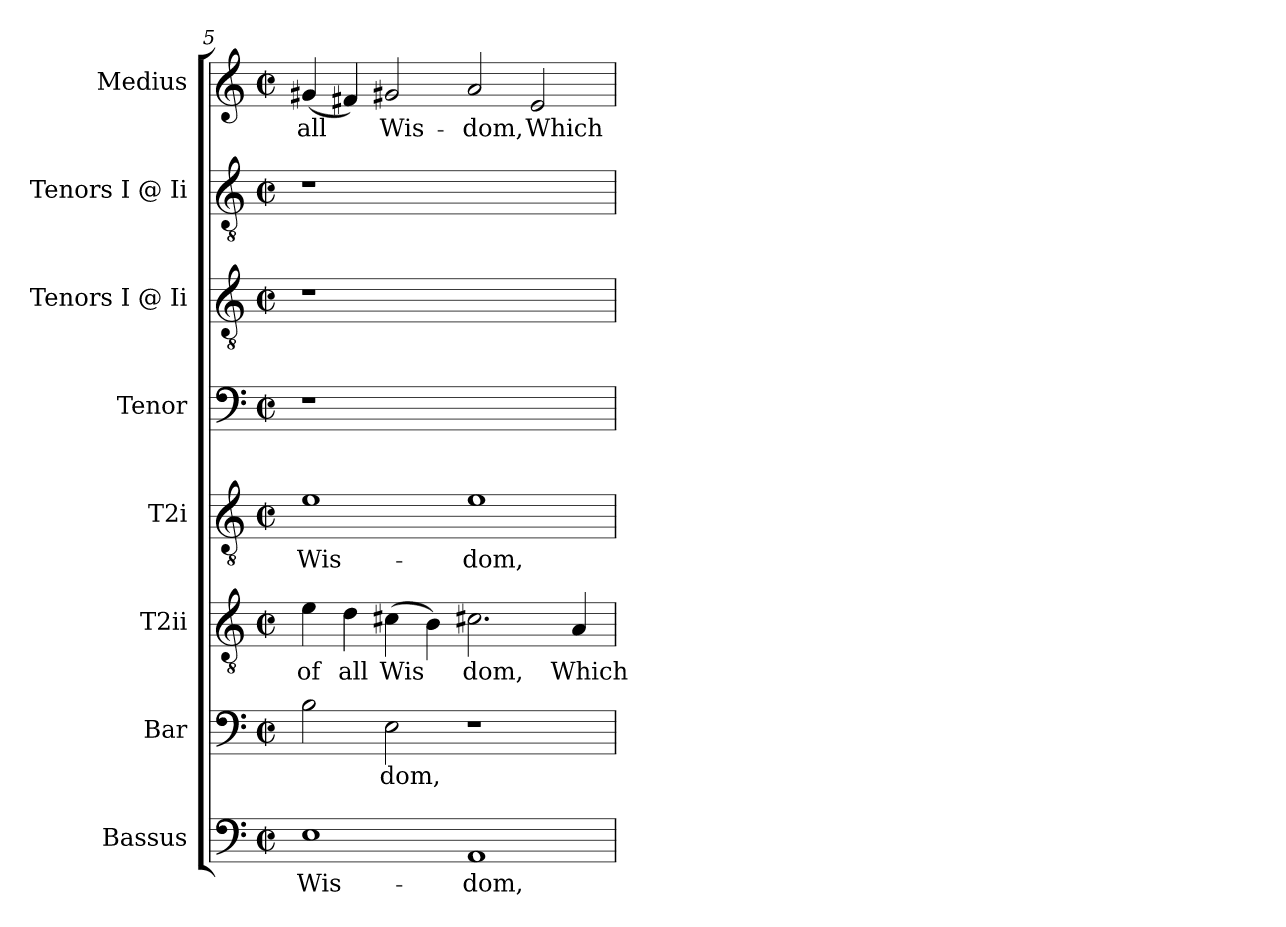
**kern	**text	**kern	**text	**kern	**text	**kern	**text	**kern	**kern	**kern	**kern	**text
*part8	*part8	*part7	*part7	*part6	*part6	*part5	*part5	*part4	*part3	*part2	*part1	*part1
*staff8	*staff8	*staff7	*staff7	*staff6	*staff6	*staff5	*staff5	*staff4	*staff3	*staff2	*staff1	*staff1
*I"Bassus	*	*I"Bar	*	*I"T2ii	*	*I"T2i	*	*I"Tenor	*I"Tenors I @ Ii	*I"Tenors I @ Ii	*I"Medius	*
*I'B	*	*I'Bar	*	*I'T2ii	*	*I'T2i	*	*	*	*	*I'M	*
!!LO:LB:g=z
*clefF4	*	*clefF4	*	*clefGv2	*	*clefGv2	*	*clefF4	*clefGv2	*clefGv2	*clefG2	*
*k[]	*	*k[]	*	*k[]	*	*k[]	*	*k[]	*k[]	*k[]	*k[]	*
*C:	*	*C:	*	*C:	*	*C:	*	*C:	*C:	*C:	*C:	*
*M2/2	*	*M2/2	*	*M2/2	*	*M2/2	*	*M2/2	*M2/2	*M2/2	*M2/2	*
*met(c|)	*	*met(c|)	*	*met(c|)	*	*met(c|)	*	*met(c|)	*met(c|)	*met(c|)	*met(c|)	*
=5	=5	=5	=5	=5	=5	=5	=5	=5	=5	=5	=5	=5
!	!LO:LY:b:cj	!	!LO:LY:b:cj	!	!LO:LY:b:cj	!	!LO:LY:b:cj	!	!	!	!	!LO:LY:b:cj
1E	Wis-	2B\	.	4e\	of	1e	Wis-	1r	1r	1r	(<4g#X/	all
!	!	!	!	!	!LO:LY:b:cj	!	!	!	!	!	!	!LO:LY:b:cj
.	.	.	.	4d\	all	.	.	.	.	.	4f#X/)	.
!	!	!	!LO:LY:b:cj	!	!LO:LY:b:cj	!	!	!	!	!	!	!LO:LY:b:cj
.	.	2E\	dom,	(>4c#X\	Wis-	.	.	.	.	.	2g#X/	Wis-
!	!	!	!	!	!LO:LY:b:cj	!	!	!	!	!	!	!
.	.	.	.	4B\)	--	.	.	.	.	.	.	.
!	!LO:LY:b:cj	!	!	!	!LO:LY:b:cj	!	!LO:LY:b:cj	!	!	!	!	!LO:LY:b:cj
1AA	-dom,	1r	.	2.c#X\	-dom,	1e	-dom,	1ryy	1ryy	1ryy	2a/	-dom,
!	!	!	!	!	!	!	!	!	!	!	!	!LO:LY:b:cj
.	.	.	.	.	.	.	.	.	.	.	2e/	Which
!	!	!	!	!	!LO:LY:b:cj	!	!	!	!	!	!	!
.	.	.	.	4A/	Which	.	.	.	.	.	.	.
=	=	=	=	=	=	=	=	=	=	=	=	=
*-	*-	*-	*-	*-	*-	*-	*-	*-	*-	*-	*-	*-
